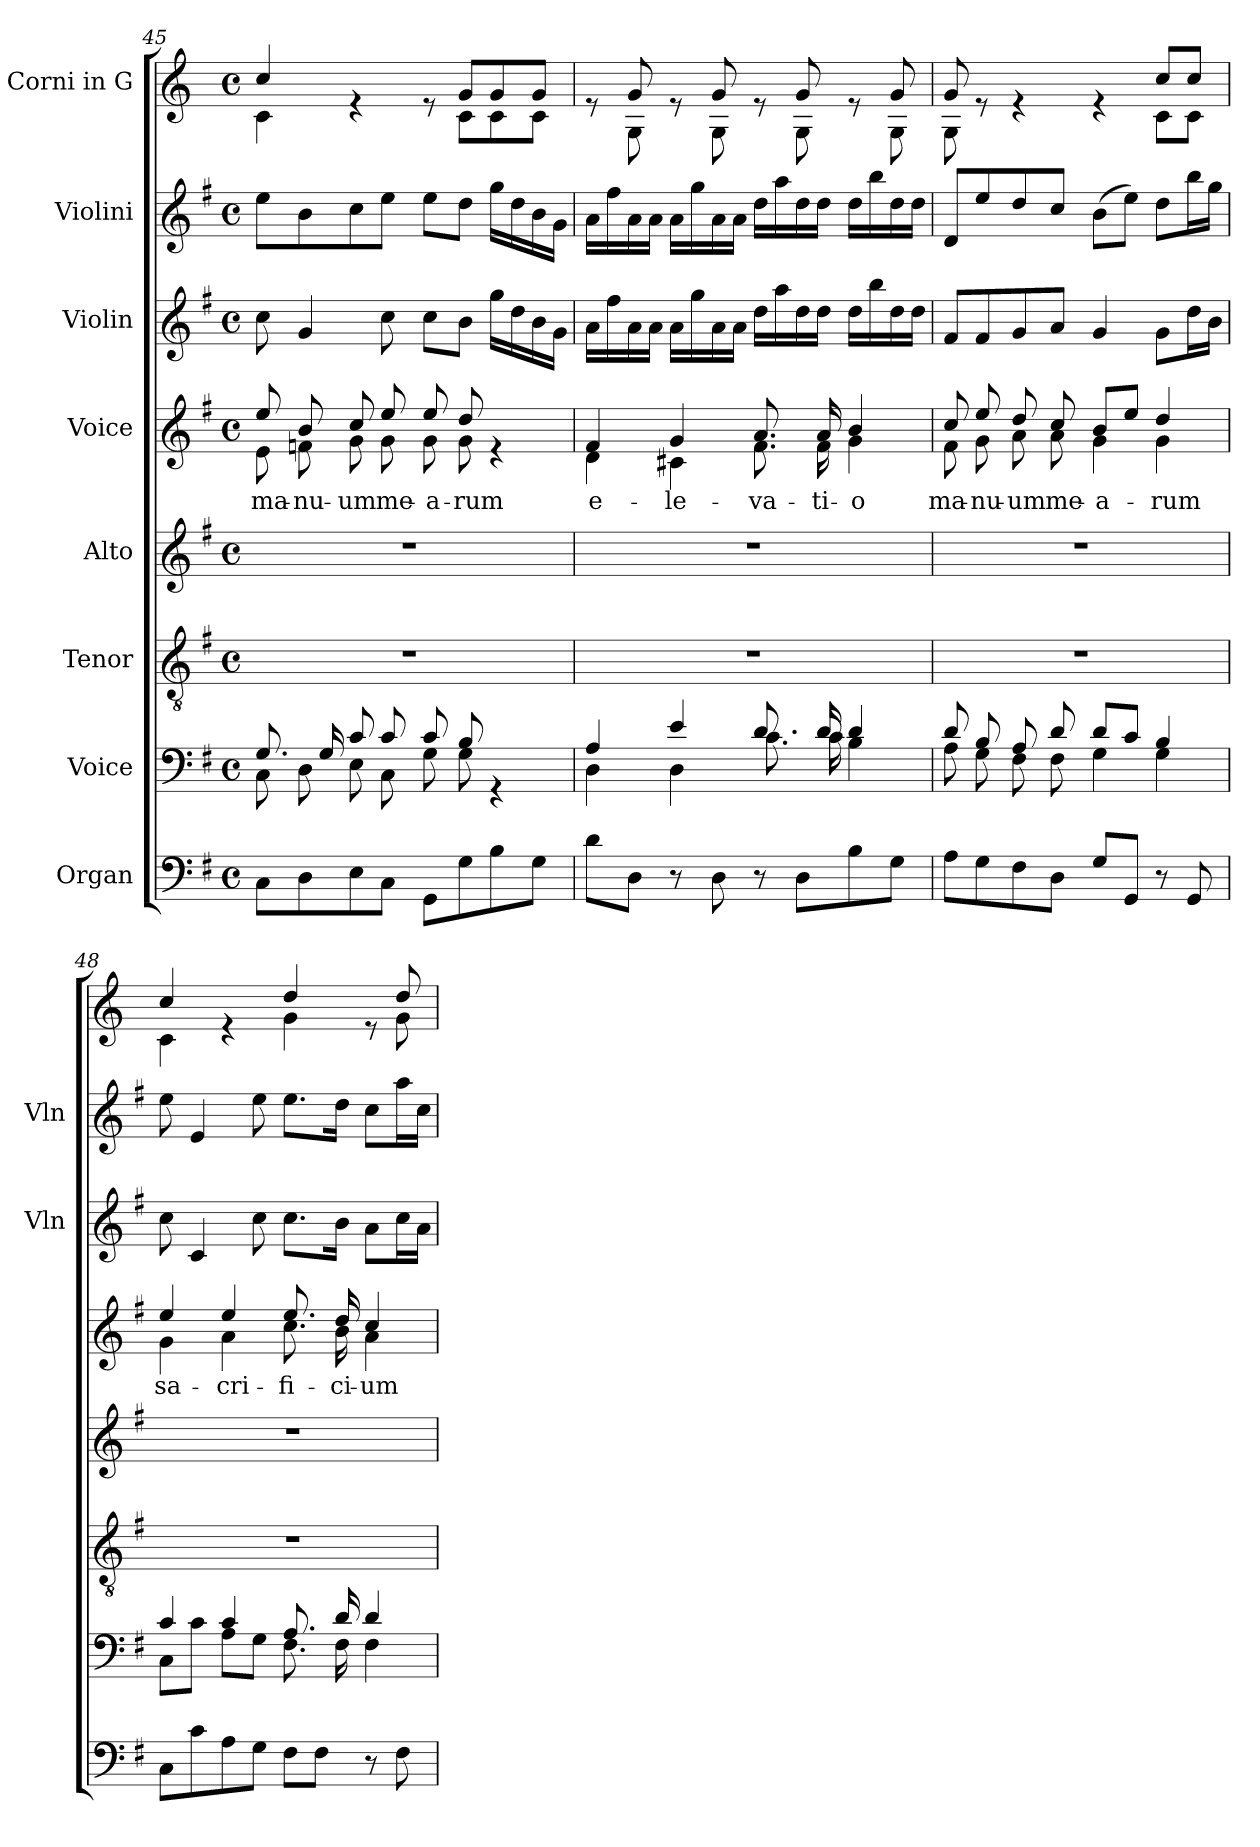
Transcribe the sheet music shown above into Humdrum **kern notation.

**kern	**kern	**kern	**kern	**kern	**text	**kern	**kern	**kern
*part8	*part7	*part6	*part5	*part4	*part4	*part3	*part2	*part1
*staff8	*staff7	*staff6	*staff5	*staff4	*staff4	*staff3	*staff2	*staff1
*I"Organ	*I"Voice	*I"Tenor	*I"Alto	*I"Voice	*	*I"Violin	*I"Violini	*I"Corni in G
*	*	*	*	*	*	*I'Vln	*I'Vln	*
!!LO:PB:g=z
*clefF4	*clefF4	*clefGv2	*clefG2	*clefG2	*	*clefG2	*clefG2	*clefG2
*	*	*	*	*	*	*	*	*ITrd3c5
*k[f#]	*k[f#]	*k[f#]	*k[f#]	*k[f#]	*	*k[f#]	*k[f#]	*k[f#]
*M4/4	*M4/4	*M4/4	*M4/4	*M4/4	*	*M4/4	*M4/4	*M4/4
*met(c)	*met(c)	*met(c)	*met(c)	*met(c)	*	*met(c)	*met(c)	*met(c)
=45	=45	=45	=45	=45	=45	=45	=45	=45
*	*^	*	*	*	*	*	*	*
!	!	!	!	!	!	!LO:LY:b	!	!	!
*	*	*	*	*	*^	*	*	*	*^
8C\L	8.G/	8C\	1r	1r	8ee/	8e\	ma-	8cc\	8ee\L	4g/	4G\
!	!	!	!	!	!	!	!LO:LY:b	!	!	!	!
8D\	.	8D\	.	.	8b/	8fn\	-nu-	4g/	8b\	.	.
.	16G/	.	.	.	.	.	.	.	.	.	.
!	!	!	!	!	!	!	!LO:LY:b	!	!	!	!
8E\	8c/	8E\	.	.	8cc/	8g\	-um	.	8cc\	4re	4.ryy
!	!	!	!	!	!	!	!LO:LY:b	!	!	!	!
8C\J	8c/	8C\	.	.	8ee/	8g\	me-	8cc\	8ee\J	.	.
!	!	!	!	!	!	!	!LO:LY:b	!	!	!	!
8GG\L	8c/	8G\	.	.	8ee/	8g\	-a-	8cc\L	8ee\L	8re	.
!	!	!	!	!	!	!	!LO:LY:b	!	!	!	!
8G\	8B/	8G\	.	.	8dd/	8g\	-rum	8b\J	8dd\J	8d/L	8G\L
8B\	4rGG	4ryy	.	.	4re	4ryy	.	16gg\LL	16gg\LL	8d/	8G\
.	.	.	.	.	.	.	.	16dd\	16dd\	.	.
8G\J	.	.	.	.	.	.	.	16b\	16b\	8d/J	8G\J
.	.	.	.	.	.	.	.	16g\JJ	16g\JJ	.	.
=46	=46	=46	=46	=46	=46	=46	=46	=46	=46	=46	=46
!	!	!	!	!	!	!	!LO:LY:b	!	!	!	!
8d\L	4A/	4D\	1r	1r	4f#/	4d\	e-	16a\LL	16a\LL	8re	8ryy
.	.	.	.	.	.	.	.	16ff#\	16ff#\	.	.
8D\J	.	.	.	.	.	.	.	16a\	16a\	8d/	8D\
.	.	.	.	.	.	.	.	16a\JJ	16a\JJ	.	.
!	!	!	!	!	!	!	!LO:LY:b	!	!	!	!
8r	4e/	4D\	.	.	4g/	4c#X\	-le-	16a\LL	16a\LL	8re	8ryy
.	.	.	.	.	.	.	.	16gg\	16gg\	.	.
8D\	.	.	.	.	.	.	.	16a\	16a\	8d/	8D\
.	.	.	.	.	.	.	.	16a\JJ	16a\JJ	.	.
!	!	!	!	!	!	!	!LO:LY:b	!	!	!	!
8r	8.d/	8.c\	.	.	8.a/	8.f#\	-va-	16dd\LL	16dd\LL	8re	8ryy
.	.	.	.	.	.	.	.	16aa\	16aa\	.	.
8D\L	.	.	.	.	.	.	.	16dd\	16dd\	8d/	8D\
!	!	!	!	!	!	!	!LO:LY:b	!	!	!	!
.	16d/	16c\	.	.	16a/	16f#\	-ti-	16dd\JJ	16dd\JJ	.	.
!	!	!	!	!	!	!	!LO:LY:b	!	!	!	!
8B\	4d/	4B\	.	.	4b/	4g\	-o	16dd\LL	16dd\LL	8re	8ryy
.	.	.	.	.	.	.	.	16bb\	16bb\	.	.
8G\J	.	.	.	.	.	.	.	16dd\	16dd\	8d/	8D\
.	.	.	.	.	.	.	.	16dd\JJ	16dd\JJ	.	.
=47	=47	=47	=47	=47	=47	=47	=47	=47	=47	=47	=47
!	!	!	!	!	!	!	!LO:LY:b	!	!	!	!
8A\L	8d/	8A\	1r	1r	8cc/	8f#\	ma-	8f#/L	8d/L	8d/	8D\
!	!	!	!	!	!	!	!LO:LY:b	!	!	!	!
8G\	8B/	8G\	.	.	8ee/	8g\	-nu-	8f#/	8ee/	8re	8ryy
!	!	!	!	!	!	!	!LO:LY:b	!	!	!	!
*	*	*	*	*	*	*	*	*	*	*v	*v
8F#\	8A/	8F#\	.	.	8dd/	8a\	-um	8g/	8dd/	4re
!	!	!	!	!	!	!	!LO:LY:b	!	!	!
8D\J	8d/	8F#\	.	.	8cc/	8a\	me-	8a/J	8cc/J	.
!	!	!	!	!	!	!	!LO:LY:b	!	!	!
8G/L	8d/L	4G\	.	.	8b/L	4g\	-a-	4g/	(8b\L	4re
8GG/J	8c/J	.	.	.	8ee/J	.	.	.	8ee\J)	.
!	!	!	!	!	!	!	!LO:LY:b	!	!	!
*	*	*	*	*	*	*	*	*	*	*^
8r	4B/	4G\	.	.	4dd/	4g\	-rum	8g\L	8dd\L	8g/L	8G\L
8GG/	.	.	.	.	.	.	.	16dd\L	16bb\L	8g/J	8G\J
.	.	.	.	.	.	.	.	16b\JJ	16gg\JJ	.	.
!!LO:LB:g=z	!!
=48	=48	=48	=48	=48	=48	=48	=48	=48	=48	=48	=48
!	!	!	!	!	!	!	!LO:LY:b	!	!	!	!
8C\L	4c/	8C\L	1r	1r	4ee/	4g\	sa-	8cc\	8ee\	4g/	4G\
8c\	.	8c\J	.	.	.	.	.	4c/	4e/	.	.
!	!	!	!	!	!	!	!LO:LY:b	!	!	!	!
8A\	4c/	8A\L	.	.	4ee/	4a\	-cri-	.	.	4re	4ryy
8G\J	.	8G\J	.	.	.	.	.	8cc\	8ee\	.	.
!	!	!	!	!	!	!	!LO:LY:b	!	!	!	!
8F#\L	8.A/	8.F#\	.	.	8.ee/	8.cc\	-fi-	8.cc\L	8.ee\L	4a/	4d\
8F#\J	.	.	.	.	.	.	.	.	.	.	.
!	!	!	!	!	!	!	!LO:LY:b	!	!	!	!
.	16d/	16F#\	.	.	16dd/	16b\	-ci-	16b\Jk	16dd\Jk	.	.
!	!	!	!	!	!	!	!LO:LY:b	!	!	!	!
8r	4d/	4F#\	.	.	4cc/	4a\	-um	8a\L	8cc\L	8re	8ryy
8F#\	.	.	.	.	.	.	.	16cc\L	16aa\L	8a/	8d\
.	.	.	.	.	.	.	.	16a\JJ	16cc\JJ	.	.
*	*v	*v	*	*	*v	*v	*	*	*	*v	*v
=	=	=	=	=	=	=	=	=
*-	*-	*-	*-	*-	*-	*-	*-	*-
